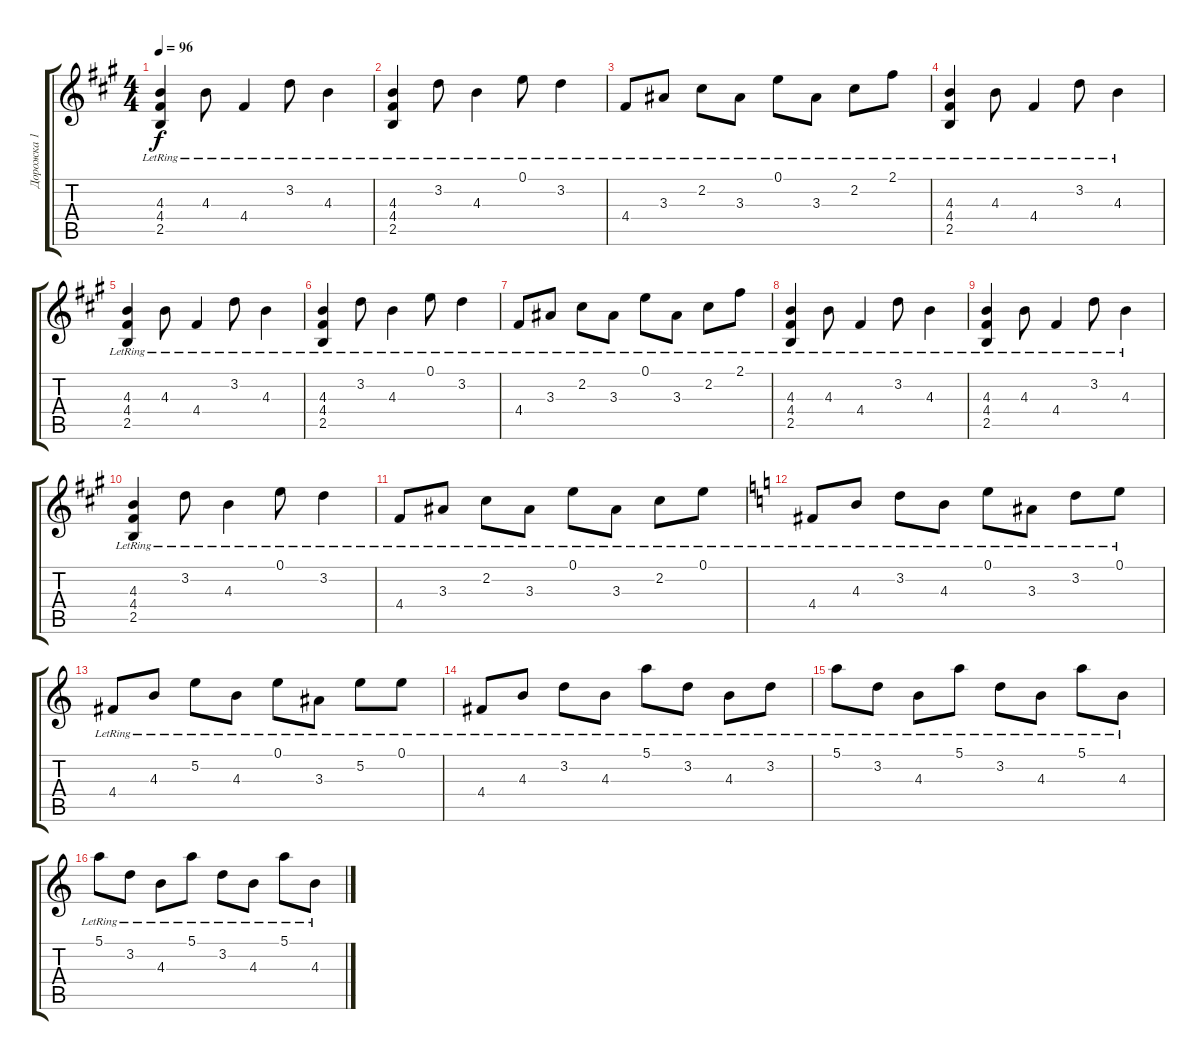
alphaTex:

\track ("Дорожка 1" "Дорожка 1") {solo instrument acousticguitarsteel}
\staff {score tabs}
\tuning (E4 B3 G3 D3 A2 E2) {hide}
\ts (4 4)
\tempo 96
\clef g2
\ks f#minor
(4.3{lr} 4.4{lr} 2.5{lr}).4{dy f} 4.3{lr}.8 4.4{lr}.4 3.2{lr}.8 4.3{lr}.4 |
(4.3{lr} 4.4{lr} 2.5{lr}).4 3.2{lr}.8 4.3{lr}.4 0.1{lr}.8 3.2{lr}.4 |
4.4{lr}.8 3.3{lr}.8 2.2{lr}.8 3.3{lr}.8 0.1{lr}.8 3.3{lr}.8 2.2{lr}.8 2.1{lr}.8 |
(4.3{lr} 4.4{lr} 2.5{lr}).4 4.3{lr}.8 4.4{lr}.4 3.2{lr}.8 4.3{lr}.4 |
(4.3{lr} 4.4{lr} 2.5{lr}).4 4.3{lr}.8 4.4{lr}.4 3.2{lr}.8 4.3{lr}.4 |
(4.3{lr} 4.4{lr} 2.5{lr}).4 3.2{lr}.8 4.3{lr}.4 0.1{lr}.8 3.2{lr}.4 |
4.4{lr}.8 3.3{lr}.8 2.2{lr}.8 3.3{lr}.8 0.1{lr}.8 3.3{lr}.8 2.2{lr}.8 2.1{lr}.8 |
(4.3{lr} 4.4{lr} 2.5{lr}).4 4.3{lr}.8 4.4{lr}.4 3.2{lr}.8 4.3{lr}.4 |
(4.3{lr} 4.4{lr} 2.5{lr}).4 4.3{lr}.8 4.4{lr}.4 3.2{lr}.8 4.3{lr}.4 |
(4.3{lr} 4.4{lr} 2.5{lr}).4 3.2{lr}.8 4.3{lr}.4 0.1{lr}.8 3.2{lr}.4 |
4.4{lr}.8 3.3{lr}.8 2.2{lr}.8 3.3{lr}.8 0.1{lr}.8 3.3{lr}.8 2.2{lr}.8 0.1{lr}.8 |
\ks c
4.4{lr}.8 4.3{lr}.8 3.2{lr}.8 4.3{lr}.8 0.1{lr}.8 3.3{lr}.8 3.2{lr}.8 0.1{lr}.8 |
4.4{lr}.8 4.3{lr}.8 5.2{lr}.8 4.3{lr}.8 0.1{lr}.8 3.3{lr}.8 5.2{lr}.8 0.1{lr}.8 |
4.4{lr}.8 4.3{lr}.8 3.2{lr}.8 4.3{lr}.8 5.1{lr}.8 3.2{lr}.8 4.3{lr}.8 3.2{lr}.8 |
5.1{lr}.8 3.2{lr}.8 4.3{lr}.8 5.1{lr}.8 3.2{lr}.8 4.3{lr}.8 5.1{lr}.8 4.3{lr}.8 |
5.1{lr}.8 3.2{lr}.8 4.3{lr}.8 5.1{lr}.8 3.2{lr}.8 4.3{lr}.8 5.1{lr}.8 4.3{lr}.8
